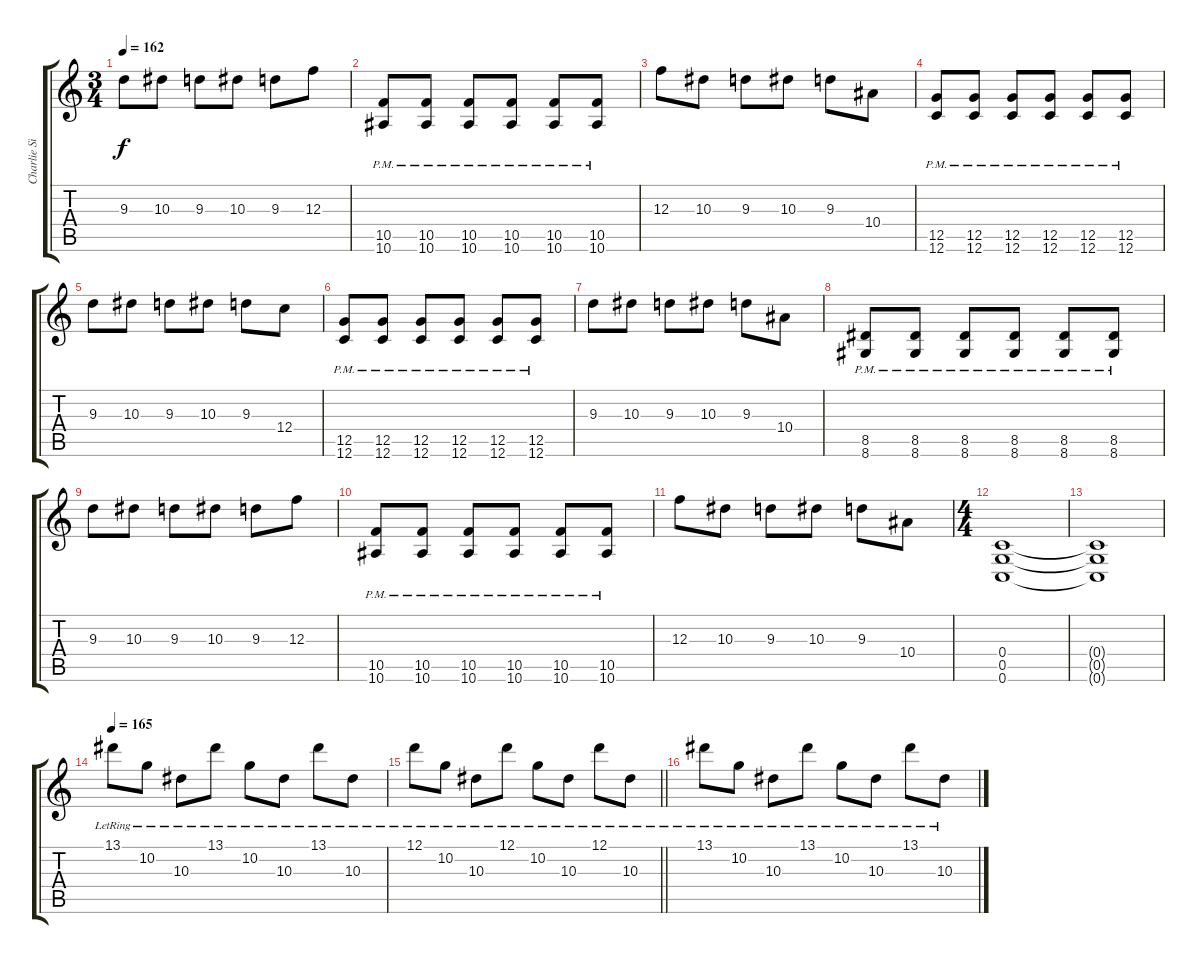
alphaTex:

\track ("Charlie Simpson" "Charlie Si") {instrument distortionguitar}
\staff {score tabs}
\tuning (D4 A3 F3 C3 G2 C2) {hide}
\ts (3 4)
\tempo 162
\clef g2
\ks c
9.3.8{dy f} 10.3.8 9.3.8 10.3.8 9.3.8 12.3.8 |
(10.5{pm} 10.6{pm}).8 (10.5{pm} 10.6{pm}).8 (10.5{pm} 10.6{pm}).8 (10.5{pm} 10.6{pm}).8 (10.5{pm} 10.6{pm}).8 (10.5{pm} 10.6).8 |
12.3.8 10.3.8 9.3.8 10.3.8 9.3.8 10.4.8 |
(12.5{pm} 12.6{pm}).8 (12.5{pm} 12.6{pm}).8 (12.5{pm} 12.6{pm}).8 (12.5{pm} 12.6{pm}).8 (12.5{pm} 12.6{pm}).8 (12.5{pm} 12.6{pm}).8 |
9.3.8 10.3.8 9.3.8 10.3.8 9.3.8 12.4.8 |
(12.5{pm} 12.6{pm}).8 (12.5{pm} 12.6{pm}).8 (12.5{pm} 12.6{pm}).8 (12.5{pm} 12.6{pm}).8 (12.5{pm} 12.6{pm}).8 (12.5{pm} 12.6{pm}).8 |
9.3.8 10.3.8 9.3.8 10.3.8 9.3.8 10.4.8 |
(8.5{pm} 8.6{pm}).8 (8.5{pm} 8.6{pm}).8 (8.5{pm} 8.6{pm}).8 (8.5{pm} 8.6{pm}).8 (8.5{pm} 8.6{pm}).8 (8.5{pm} 8.6).8 |
9.3.8 10.3.8 9.3.8 10.3.8 9.3.8 12.3.8 |
(10.5{pm} 10.6{pm}).8 (10.5{pm} 10.6{pm}).8 (10.5{pm} 10.6{pm}).8 (10.5{pm} 10.6{pm}).8 (10.5{pm} 10.6{pm}).8 (10.5{pm} 10.6).8 |
12.3.8 10.3.8 9.3.8 10.3.8 9.3.8 10.4.8 |
\ts (4 4)
(0.4 0.5 0.6).1 |
(0.4{t} 0.5{t} 0.6{t}).1 |
\tempo 165
13.1{lr}.8{volume 13 instrument electricguitarclean} 10.2{lr}.8 10.3{lr}.8 13.1{lr}.8 10.2{lr}.8 10.3{lr}.8 13.1{lr}.8 10.3{lr}.8 |
\barLineRight lightlight
12.1{lr}.8{volume 13 instrument electricguitarclean} 10.2{lr}.8 10.3{lr}.8 12.1{lr}.8 10.2{lr}.8 10.3{lr}.8 12.1{lr}.8 10.3{lr}.8 |
13.1{lr}.8{volume 13 instrument electricguitarclean} 10.2{lr}.8 10.3{lr}.8 13.1{lr}.8 10.2{lr}.8 10.3{lr}.8 13.1{lr}.8 10.3{lr}.8
